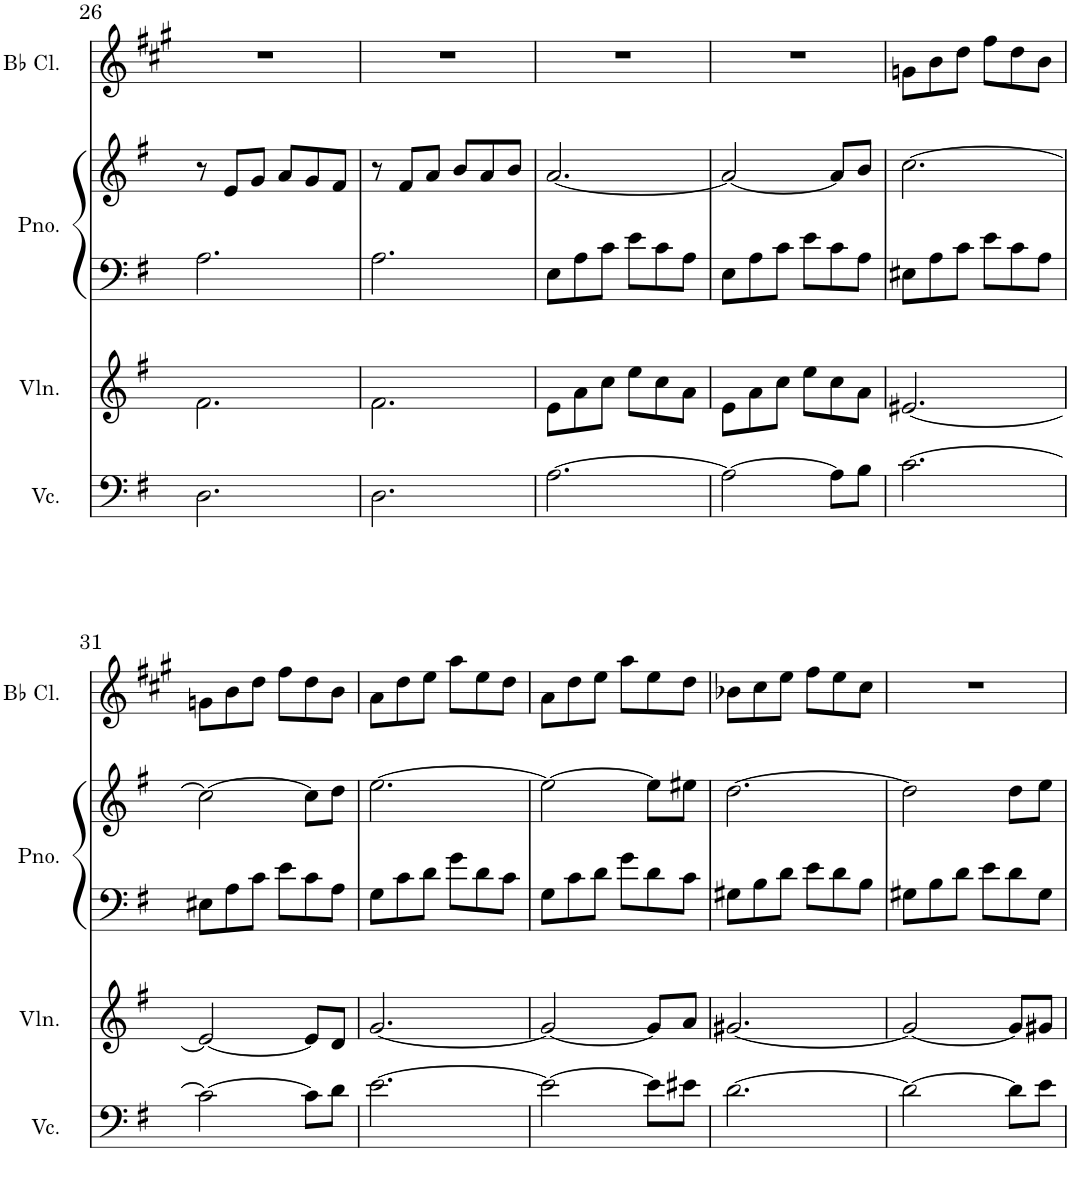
**kern	**kern	**kern	**kern	**kern
*part4	*part3	*part2	*part2	*part1
*staff5	*staff4	*staff3	*staff2	*staff1
*I"Violoncello	*I"Violin	*I"Piano	*	*I"Bb Clarinet
*I'Vc.	*I'Vln.	*I'Pno.	*	*I'Bb Cl.
!!LO:PB:g=z
*clefF4	*clefG2	*clefF4	*clefG2	*clefG2
*	*	*	*	*Trd1c2
*k[f#]	*k[f#]	*k[f#]	*k[f#]	*k[f#c#g#]
*M6/8	*M6/8	*M6/8	*M6/8	*M6/8
=26	=26	=26	=26	=26
2.D\	2.f#\	2.A\	8r	2.r
.	.	.	8e/L	.
.	.	.	8g/J	.
.	.	.	8a/L	.
.	.	.	8g/	.
.	.	.	8f#/J	.
=27	=27	=27	=27	=27
2.D\	2.f#\	2.A\	8r	2.r
.	.	.	8f#/L	.
.	.	.	8a/J	.
.	.	.	8b/L	.
.	.	.	8a/	.
.	.	.	8b/J	.
=28	=28	=28	=28	=28
[2.A\	8e\L	8E\L	[2.a/	2.r
.	8a\	8A\	.	.
.	8cc\J	8c\J	.	.
.	8ee\L	8e\L	.	.
.	8cc\	8c\	.	.
.	8a\J	8A\J	.	.
=29	=29	=29	=29	=29
2A\_	8e\L	8E\L	2a/_	2.r
.	8a\	8A\	.	.
.	8cc\J	8c\J	.	.
.	8ee\L	8e\L	.	.
8A\L]	8cc\	8c\	8a/L]	.
8B\J	8a\J	8A\J	8b/J	.
=30	=30	=30	=30	=30
[2.c\	[2.e#X/	8E#X\L	[2.cc\	8gn\L
.	.	8A\	.	8b\
.	.	8c\J	.	8dd\J
.	.	8e\L	.	8ff#\L
.	.	8c\	.	8dd\
.	.	8A\J	.	8b\J
!!LO:LB:g=z
=31	=31	=31	=31	=31
2c\_	2e#/_	8E#X\L	2cc\_	8gn\L
.	.	8A\	.	8b\
.	.	8c\J	.	8dd\J
.	.	8e\L	.	8ff#\L
8c\L]	8e#/L]	8c\	8cc\L]	8dd\
8d\J	8d/J	8A\J	8dd\J	8b\J
=32	=32	=32	=32	=32
[2.e\	[2.g/	8G\L	[2.ee\	8a\L
.	.	8c\	.	8dd\
.	.	8d\J	.	8ee\J
.	.	8g\L	.	8aa\L
.	.	8d\	.	8ee\
.	.	8c\J	.	8dd\J
=33	=33	=33	=33	=33
2e\_	2g/_	8G\L	2ee\_	8a\L
.	.	8c\	.	8dd\
.	.	8d\J	.	8ee\J
.	.	8g\L	.	8aa\L
8e\L]	8g/L]	8d\	8ee\L]	8ee\
8e#X\J	8a/J	8c\J	8ee#X\J	8dd\J
=34	=34	=34	=34	=34
[2.d\	[2.g#X/	8G#X\L	[2.dd\	8b-X\L
.	.	8B\	.	8cc#\
.	.	8d\J	.	8ee\J
.	.	8e\L	.	8ff#\L
.	.	8d\	.	8ee\
.	.	8B\J	.	8cc#\J
=35	=35	=35	=35	=35
2d\_	2g#/_	8G#X\L	2dd\]	2.r
.	.	8B\	.	.
.	.	8d\J	.	.
.	.	8e\L	.	.
8d\L]	8g#/L]	8d\	8dd\L	.
8e\J	8g#X/J	8G#\J	8ee\J	.
=	=	=	=	=
*-	*-	*-	*-	*-
